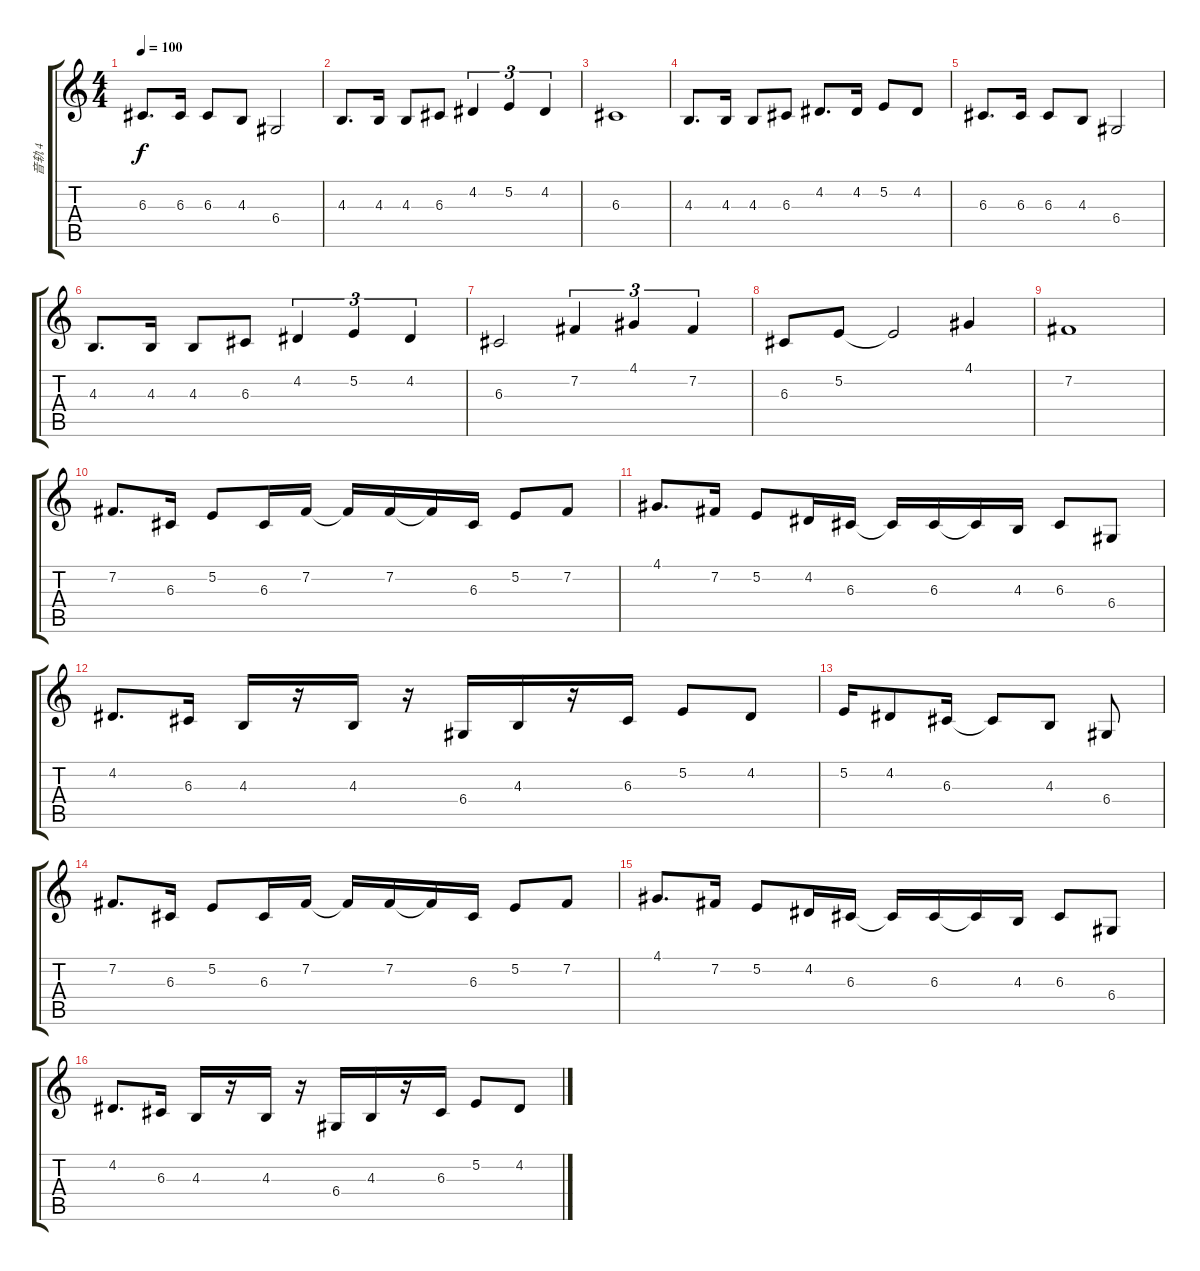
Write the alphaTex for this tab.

\track ("音轨 4" "音轨 4") {instrument synthvoice}
\staff {score tabs}
\tuning (E4 B3 G3 D3 A2 E2) {hide}
\ts (4 4)
\tempo 100
\clef g2
\ks c
6.3.8{d dy f} 6.3.16 6.3.8 4.3.8 6.4.2 |
4.3.8{d} 4.3.16 4.3.8 6.3.8 4.2.4{tu (3 2)} 5.2.4{tu (3 2)} 4.2.4{tu (3 2)} |
6.3.1 |
4.3.8{d} 4.3.16 4.3.8 6.3.8 4.2.8{d} 4.2.16 5.2.8 4.2.8 |
6.3.8{d} 6.3.16 6.3.8 4.3.8 6.4.2 |
4.3.8{d} 4.3.16 4.3.8 6.3.8 4.2.4{tu (3 2)} 5.2.4{tu (3 2)} 4.2.4{tu (3 2)} |
6.3.2 7.2.4{tu (3 2)} 4.1.4{tu (3 2)} 7.2.4{tu (3 2)} |
6.3.8 5.2.8 5.2{t}.2 4.1.4 |
7.2.1 |
7.2.8{d} 6.3.16 5.2.8 6.3.16 7.2.16 7.2{t}.16 7.2.16 7.2{t}.16 6.3.16 5.2.8 7.2.8 |
4.1.8{d} 7.2.16 5.2.8 4.2.16 6.3.16 6.3{t}.16 6.3.16 6.3{t}.16 4.3.16 6.3.8 6.4.8 |
4.2.8{d} 6.3.16 4.3.16 r.16 4.3.16 r.16 6.4.16 4.3.16 r.16 6.3.16 5.2.8 4.2.8 |
5.2.16 4.2.8 6.3.16 6.3{t}.8 4.3.8 6.4.8 |
7.2.8{d} 6.3.16 5.2.8 6.3.16 7.2.16 7.2{t}.16 7.2.16 7.2{t}.16 6.3.16 5.2.8 7.2.8 |
4.1.8{d} 7.2.16 5.2.8 4.2.16 6.3.16 6.3{t}.16 6.3.16 6.3{t}.16 4.3.16 6.3.8 6.4.8 |
4.2.8{d} 6.3.16 4.3.16 r.16 4.3.16 r.16 6.4.16 4.3.16 r.16 6.3.16 5.2.8 4.2.8
